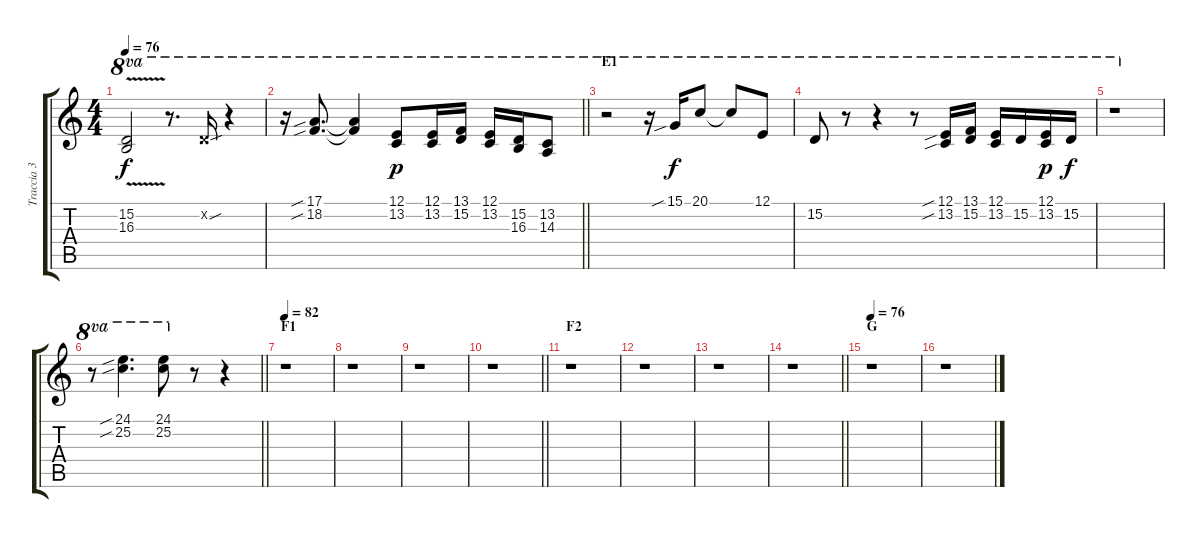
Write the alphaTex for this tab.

\track ("Traccia 3" "Traccia 3") {instrument harmonica}
\staff {score tabs}
\tuning (E4 B3 G3 D3 A2 E2) {hide}
\ts (4 4)
\tempo 76
\clef g2
\ks c
(15.2{v} 16.3).2{ot 8va dy f} r.8{d ot 8va} 15.2{sou x}.16{ot 8va} r.4{ot 8va} |
\barLineRight lightlight
r.16{ot 8va volume 8} (17.1{sib} 18.2{sib}).8{d ot 8va} (17.1{t} 18.2{t}).4{ot 8va} (12.1 13.2).8{ot 8va dy p} (12.1 13.2).16{ot 8va} (13.1 15.2).16{ot 8va} (12.1 13.2).16{ot 8va} (15.2 16.3).16{ot 8va} (13.2 14.3).8{ot 8va} |
\section ("" "E1")
r.2{ot 8va} r.16{ot 8va} 15.1{sib}.16{ot 8va dy f} 20.1.8{ot 8va} 20.1{t}.8{ot 8va} 12.1.8{ot 8va} |
15.2.8{ot 8va} r.8{ot 8va} r.4{ot 8va} r.8{ot 8va} (12.1{sib} 13.2{sib}).16{ot 8va} (13.1 15.2).16{ot 8va} (12.1 13.2).16{ot 8va} 15.2.16{ot 8va} (12.1 13.2).16{ot 8va dy p} 15.2.16{ot 8va dy f} |
r.1{ot 8va} |
\barLineRight lightlight
r.8{ot 8va} (24.1{sib} 25.2{sib}).4{d ot 8va} (24.1 25.2).8{ot 8va} r.8 r.4 |
\section ("" "F1")
\tempo 82
r.1 |
r.1 |
r.1 |
\barLineRight lightlight
r.1 |
\section ("" "F2")
r.1 |
r.1 |
r.1 |
\barLineRight lightlight
r.1 |
\section ("" "G")
\tempo 76
r.1 |
r.1
